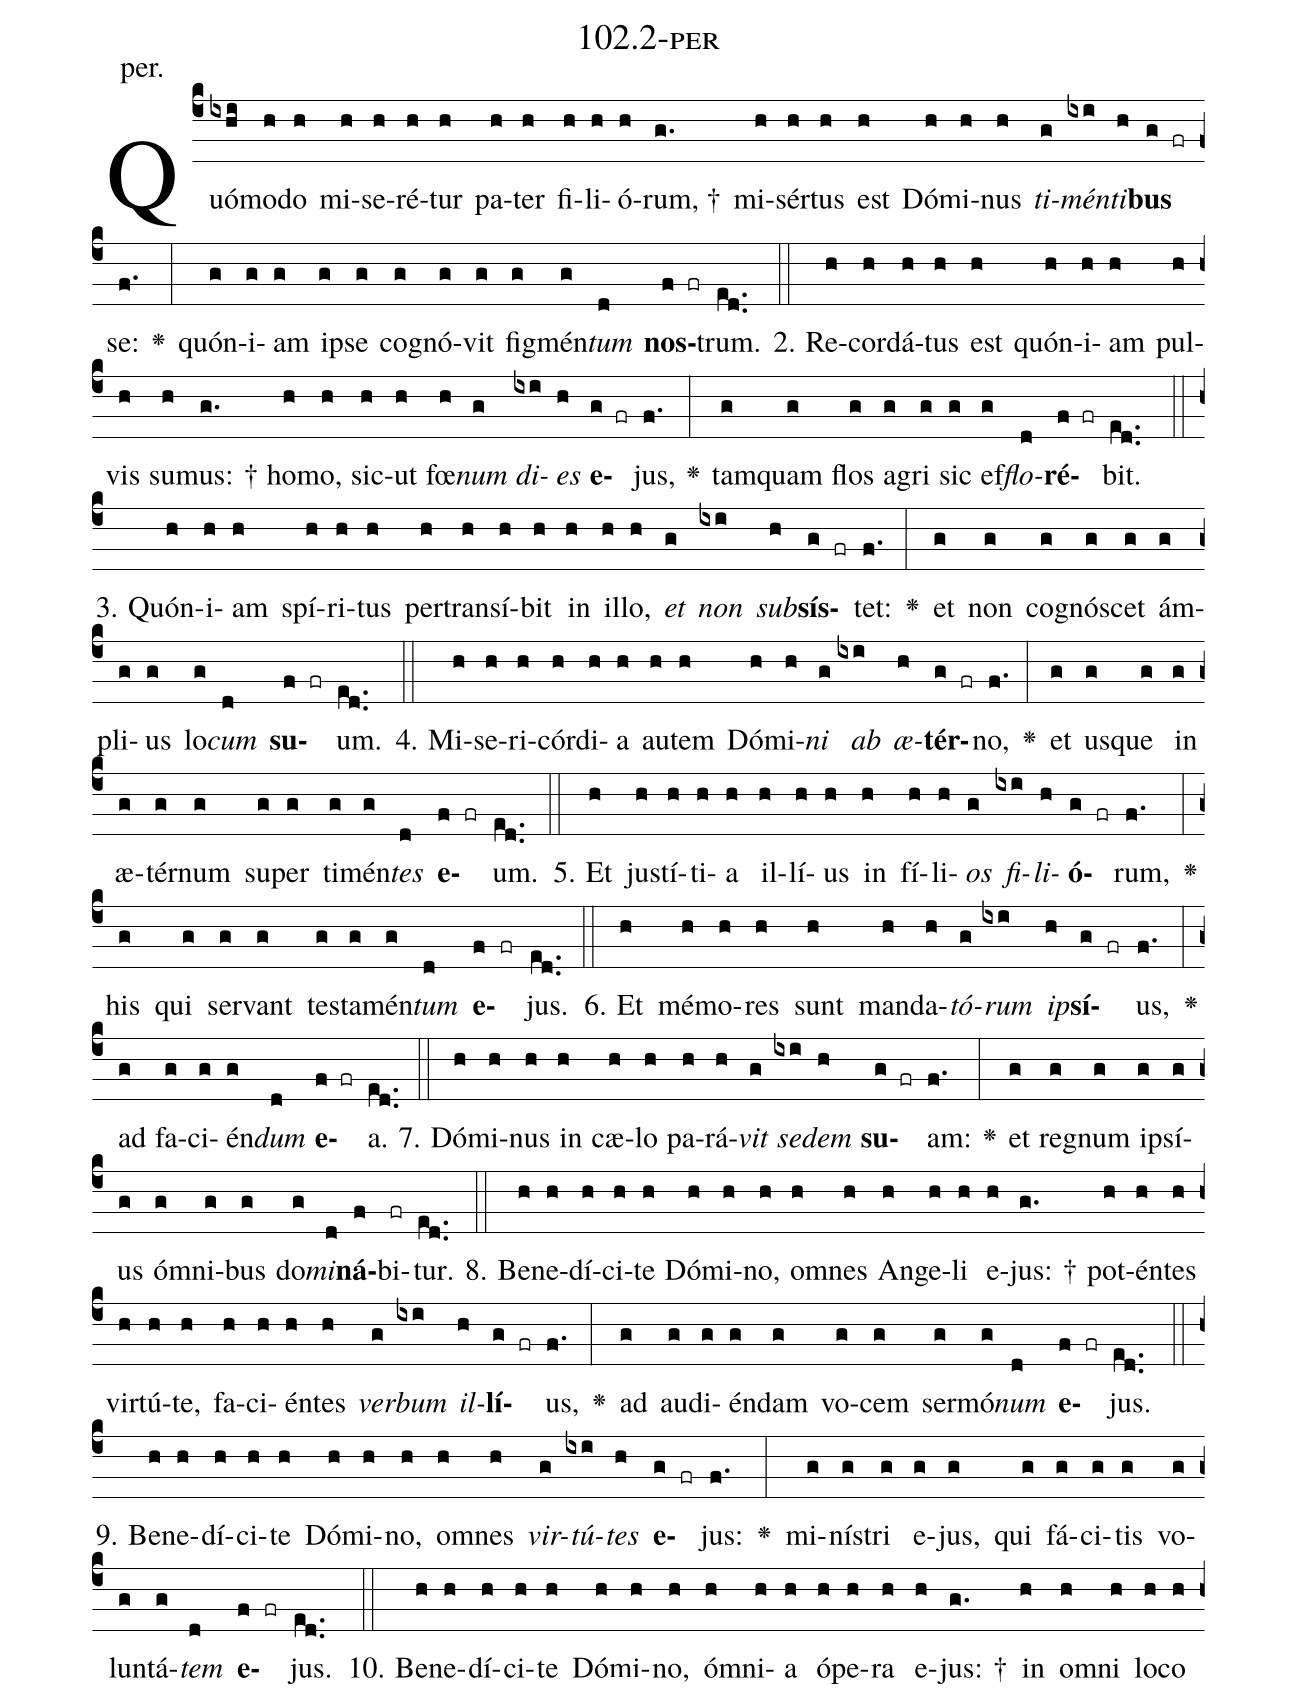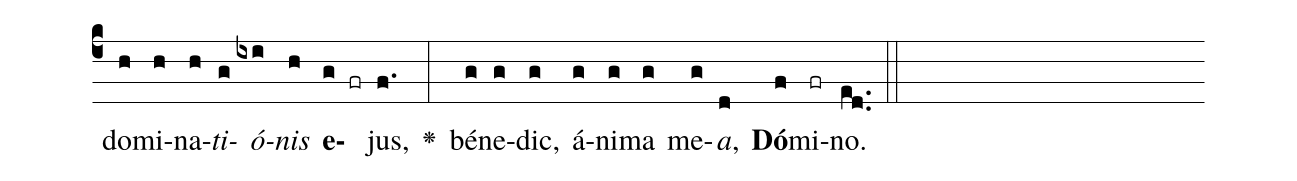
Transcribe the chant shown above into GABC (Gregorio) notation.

name: 102.2-per;
annotation: per.;
%%
(c4)Quó(ixhi)mo(h)do(h) mi(h)se(h)ré(h)tur(h) pa(h)ter(h) fi(h)li(h)ó(h)rum, †(g.) mi(h)sér(h)tus(h) est(h) Dó(h)mi(h)nus(h) <i>ti</i>(g)<i>mén</i>(ixi)<i>ti</i>(h)<b>bus</b>(g fr) se:(f.) <v>\greheightstar</v>(:) quón(g)i(g)am(g) ip(g)se(g) co(g)gnó(g)vit(g) fig(g)mén(g)<i>tum</i>(d) <b>nos</b>(f fr)trum.(ed..) (::)
2. Re(h)cor(h)dá(h)tus(h) est(h) quón(h)i(h)am(h) pul(h)vis(h) su(h)mus: †(g.) ho(h)mo,(h) sic(h)ut(h) fœ(h)<i>num</i>(g) <i>di</i>(ixi)<i>es</i>(h) <b>e</b>(g fr)jus,(f.) <v>\greheightstar</v>(:) tam(g)quam(g) flos(g) a(g)gri(g) sic(g) ef(g)<i>flo</i>(d)<b>ré</b>(f fr)bit.(ed..) (::)
3. Quón(h)i(h)am(h) spí(h)ri(h)tus(h) per(h)trans(h)í(h)bit(h) in(h) il(h)lo,(h) <i>et</i>(g) <i>non</i>(ixi) <i>sub</i>(h)<b>sís</b>(g fr)tet:(f.) <v>\greheightstar</v>(:) et(g) non(g) co(g)gnó(g)scet(g) ám(g)pli(g)us(g) lo(g)<i>cum</i>(d) <b>su</b>(f fr)um.(ed..) (::)
4. Mi(h)se(h)ri(h)cór(h)di(h)a(h) au(h)tem(h) Dó(h)mi(h)<i>ni</i>(g) <i>ab</i>(ixi) <i>æ</i>(h)<b>tér</b>(g fr)no,(f.) <v>\greheightstar</v>(:) et(g) us(g)que(g) in(g) æ(g)tér(g)num(g) su(g)per(g) ti(g)mén(g)<i>tes</i>(d) <b>e</b>(f fr)um.(ed..) (::)
5. Et(h) jus(h)tí(h)ti(h)a(h) il(h)lí(h)us(h) in(h) fí(h)li(h)<i>os</i>(g) <i>fi</i>(ixi)<i>li</i>(h)<b>ó</b>(g fr)rum,(f.) <v>\greheightstar</v>(:) his(g) qui(g) ser(g)vant(g) tes(g)ta(g)mén(g)<i>tum</i>(d) <b>e</b>(f fr)jus.(ed..) (::)
6. Et(h) mé(h)mo(h)res(h) sunt(h) man(h)da(h)<i>tó</i>(g)<i>rum</i>(ixi) <i>ip</i>(h)<b>sí</b>(g fr)us,(f.) <v>\greheightstar</v>(:) ad(g) fa(g)ci(g)én(g)<i>dum</i>(d) <b>e</b>(f fr)a.(ed..) (::)
7. Dó(h)mi(h)nus(h) in(h) cæ(h)lo(h) pa(h)rá(h)<i>vit</i>(g) <i>se</i>(ixi)<i>dem</i>(h) <b>su</b>(g fr)am:(f.) <v>\greheightstar</v>(:) et(g) re(g)gnum(g) ip(g)sí(g)us(g) óm(g)ni(g)bus(g) do(g)<i>mi</i>(d)<b>ná</b>(f)bi(fr)tur.(ed..) (::)
8. Be(h)ne(h)dí(h)ci(h)te(h) Dó(h)mi(h)no,(h) om(h)nes(h) An(h)ge(h)li(h) e(h)jus: †(g.) pot(h)én(h)tes(h) vir(h)tú(h)te,(h) fa(h)ci(h)én(h)tes(h) <i>ver</i>(g)<i>bum</i>(ixi) <i>il</i>(h)<b>lí</b>(g fr)us,(f.) <v>\greheightstar</v>(:) ad(g) au(g)di(g)én(g)dam(g) vo(g)cem(g) ser(g)mó(g)<i>num</i>(d) <b>e</b>(f fr)jus.(ed..) (::)
9. Be(h)ne(h)dí(h)ci(h)te(h) Dó(h)mi(h)no,(h) om(h)nes(h) <i>vir</i>(g)<i>tú</i>(ixi)<i>tes</i>(h) <b>e</b>(g fr)jus:(f.) <v>\greheightstar</v>(:) mi(g)nís(g)tri(g) e(g)jus,(g) qui(g) fá(g)ci(g)tis(g) vo(g)lun(g)tá(g)<i>tem</i>(d) <b>e</b>(f fr)jus.(ed..) (::)
10. Be(h)ne(h)dí(h)ci(h)te(h) Dó(h)mi(h)no,(h) óm(h)ni(h)a(h) ó(h)pe(h)ra(h) e(h)jus: †(g.) in(h) om(h)ni(h) lo(h)co(h) do(h)mi(h)na(h)<i>ti</i>(g)<i>ó</i>(ixi)<i>nis</i>(h) <b>e</b>(g fr)jus,(f.) <v>\greheightstar</v>(:) bé(g)ne(g)dic,(g) á(g)ni(g)ma(g) me(g)<i>a</i>,(d) <b>Dó</b>(f)mi(fr)no.(ed..) (::)
